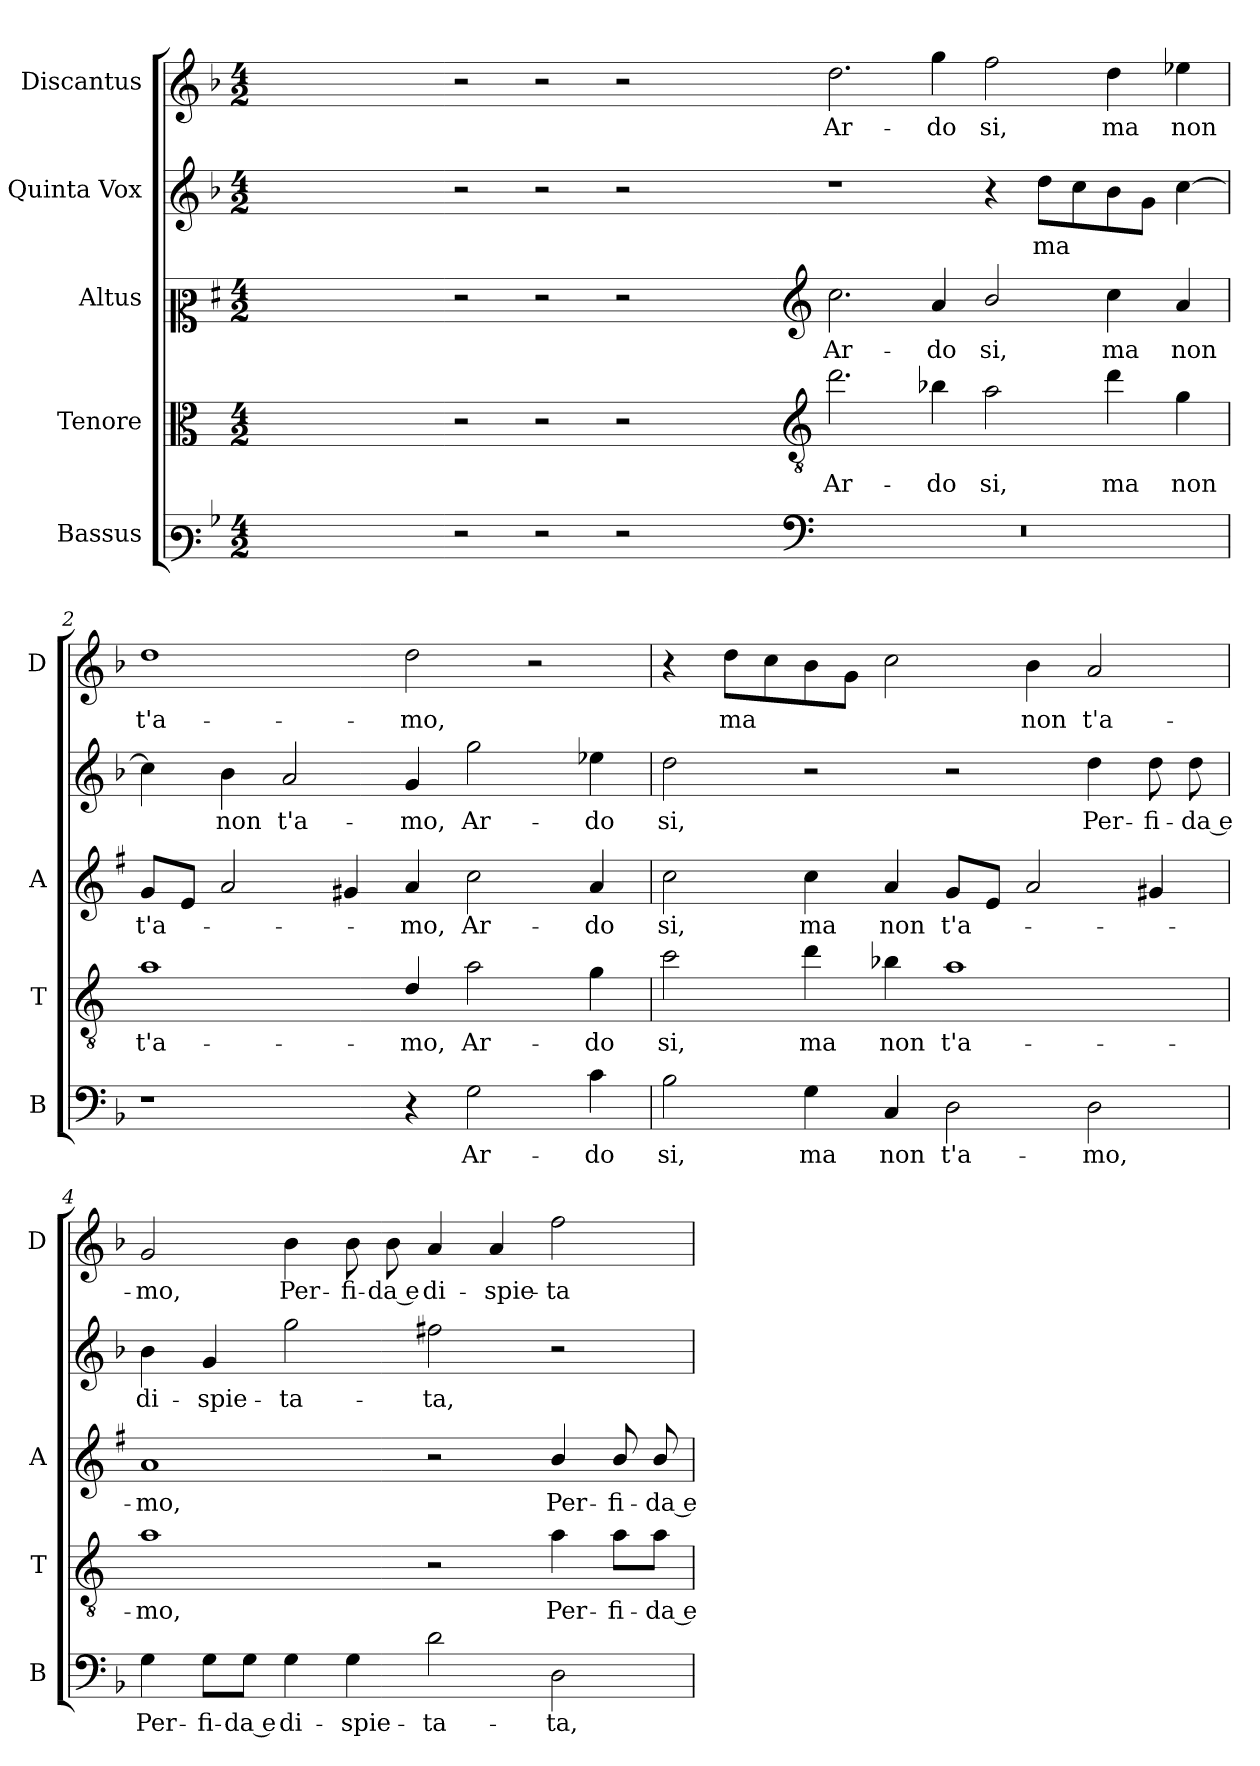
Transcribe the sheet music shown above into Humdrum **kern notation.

**kern	**text	**kern	**text	**kern	**text	**kern	**text	**kern	**text
*part5	*part5	*part4	*part4	*part3	*part3	*part2	*part2	*part1	*part1
*staff5	*staff5	*staff4	*staff4	*staff3	*staff3	*staff2	*staff2	*staff1	*staff1
*I"Bassus	*	*I"Tenore	*	*I"Altus	*	*I"Quinta Vox	*	*I"Discantus	*
*I'B	*	*I'T	*	*I'A	*	*	*	*I'D	*
*clefF3	*	*clefC3	*	*clefC2	*	*clefG2	*	*clefG2	*
*	*	*ITrd4c7	*	*ITrd1c2	*	*	*	*	*
*k[b-]	*	*k[b-]	*	*k[b-]	*	*k[b-]	*	*k[b-]	*
*F:	*	*F:	*	*F:	*	*F:	*	*F:	*
*M4/2	*	*M4/2	*	*M4/2	*	*M4/2	*	*M4/2	*
=	=	=	=	=	=	=	=	=	=
0ryy	.	0ryy	.	0ryy	.	0ryy	.	0ryy	.
=1X-	=1X-	=1X-	=1X-	=1X-	=1X-	=1X-	=1X-	=1X-	=1X-
2r	.	2r	.	2r	.	2r	.	2r	.
2r	.	2r	.	2r	.	2r	.	2r	.
2r	.	2r	.	2r	.	2r	.	2r	.
2ryy	.	2ryy	.	2ryy	.	2ryy	.	2ryy	.
=1-	=1-	=1-	=1-	=1-	=1-	=1-	=1-	=1-	=1-
*clefF4	*	*clefGv2	*	*clefG2	*	*	*	*	*
!	!	!	!LO:LY:b	!	!LO:LY:b	!	!	!	!LO:LY:b
0r	.	2.g\	Ar-	2.b-\	Ar-	1r	.	2.dd\	Ar-
!	!	!	!LO:LY:b	!	!LO:LY:b	!	!	!	!LO:LY:b
.	.	4e-X\	-do	4g/	-do	.	.	4gg\	-do
!	!	!	!LO:LY:b	!	!LO:LY:b	!	!	!	!LO:LY:b
.	.	2d\	si,	2a/	si,	4r	.	2ff\	si,
!	!	!	!	!	!	!	!LO:LY:b	!	!
.	.	.	.	.	.	8dd\L	ma	.	.
.	.	.	.	.	.	8cc\	.	.	.
!	!	!	!LO:LY:b	!	!LO:LY:b	!	!	!	!LO:LY:b
.	.	4g\	ma	4b-\	ma	8b-\	.	4dd\	ma
.	.	.	.	.	.	8g\J	.	.	.
!	!	!	!LO:LY:b	!	!LO:LY:b	!	!	!	!LO:LY:b
.	.	4c\	non	4g/	non	[4cc\	.	4ee-X\	non
=2	=2	=2	=2	=2	=2	=2	=2	=2	=2
!	!	!	!LO:LY:b	!	!LO:LY:b	!	!	!	!LO:LY:b
1r	.	1d	t'a-	8f/L	t'a-	4cc\]	.	1dd	t'a-
.	.	.	.	8d/J	.	.	.	.	.
!	!	!	!	!	!	!	!LO:LY:b	!	!
.	.	.	.	2g/	.	4b-\	non	.	.
!	!	!	!	!	!	!	!LO:LY:b	!	!
.	.	.	.	.	.	2a/	t'a-	.	.
.	.	.	.	4f#X/	.	.	.	.	.
!	!	!	!LO:LY:b	!	!LO:LY:b	!	!LO:LY:b	!	!LO:LY:b
4r	.	4G/	-mo,	4g/	-mo,	4g/	-mo,	2dd\	-mo,
!	!LO:LY:b	!	!LO:LY:b	!	!LO:LY:b	!	!LO:LY:b	!	!
2G\	Ar-	2d\	Ar-	2b-\	Ar-	2gg\	Ar-	.	.
.	.	.	.	.	.	.	.	2r	.
!	!LO:LY:b	!	!LO:LY:b	!	!LO:LY:b	!	!LO:LY:b	!	!
4c\	-do	4c\	-do	4g/	-do	4ee-X\	-do	.	.
=3	=3	=3	=3	=3	=3	=3	=3	=3	=3
!	!LO:LY:b	!	!LO:LY:b	!	!LO:LY:b	!	!LO:LY:b	!	!
2B-\	si,	2f\	si,	2b-\	si,	2dd\	si,	4r	.
!	!	!	!	!	!	!	!	!	!LO:LY:b
.	.	.	.	.	.	.	.	8dd\L	ma
.	.	.	.	.	.	.	.	8cc\	.
!	!LO:LY:b	!	!LO:LY:b	!	!LO:LY:b	!	!	!	!
4G\	ma	4g\	ma	4b-\	ma	2r	.	8b-\	.
.	.	.	.	.	.	.	.	8g\J	.
!	!LO:LY:b	!	!LO:LY:b	!	!LO:LY:b	!	!	!	!
4C/	non	4e-X\	non	4g/	non	.	.	2cc\	.
!	!LO:LY:b	!	!LO:LY:b	!	!LO:LY:b	!	!	!	!
2D\	t'a-	1d	t'a-	8f/L	t'a-	2r	.	.	.
.	.	.	.	8d/J	.	.	.	.	.
!	!	!	!	!	!	!	!	!	!LO:LY:b
.	.	.	.	2g/	.	.	.	4b-\	non
!	!LO:LY:b	!	!	!	!	!	!LO:LY:b	!	!LO:LY:b
2D\	-mo,	.	.	.	.	4dd\	Per-	2a/	t'a-
!	!	!	!	!	!	!	!LO:LY:b	!	!
.	.	.	.	4f#X/	.	8dd\	-fi-	.	.
!	!	!	!	!	!	!	!LO:LY:b	!	!
.	.	.	.	.	.	8dd\	-da e	.	.
!!LO:LB:g=z
=4	=4	=4	=4	=4	=4	=4	=4	=4	=4
!	!LO:LY:b	!	!LO:LY:b	!	!LO:LY:b	!	!LO:LY:b	!	!LO:LY:b
4G\	Per-	1d	-mo,	1g	-mo,	4b-\	di-	2g/	-mo,
!	!LO:LY:b	!	!	!	!	!	!LO:LY:b	!	!
8G\L	-fi-	.	.	.	.	4g/	-spie-	.	.
!	!LO:LY:b	!	!	!	!	!	!	!	!
8G\J	-da e	.	.	.	.	.	.	.	.
!	!LO:LY:b	!	!	!	!	!	!LO:LY:b	!	!LO:LY:b
4G\	di-	.	.	.	.	2gg\	-ta-	4b-\	Per-
!	!LO:LY:b	!	!	!	!	!	!	!	!LO:LY:b
4G\	-spie-	.	.	.	.	.	.	8b-\	-fi-
!	!	!	!	!	!	!	!	!	!LO:LY:b
.	.	.	.	.	.	.	.	8b-\	-da e
!	!LO:LY:b	!	!	!	!	!	!LO:LY:b	!	!LO:LY:b
2d\	-ta-	2r	.	2r	.	2ff#X\	-ta,	4a/	di-
!	!	!	!	!	!	!	!	!	!LO:LY:b
.	.	.	.	.	.	.	.	4a/	-spie-
!	!LO:LY:b	!	!LO:LY:b	!	!LO:LY:b	!	!	!	!LO:LY:b
2D\	-ta,	4d\	Per-	4a/	Per-	2r	.	2ff\	-ta-
!	!	!	!LO:LY:b	!	!LO:LY:b	!	!	!	!
.	.	8d\L	-fi-	8a/	-fi-	.	.	.	.
!	!	!	!LO:LY:b	!	!LO:LY:b	!	!	!	!
.	.	8d\J	-da e	8a/	-da e	.	.	.	.
=	=	=	=	=	=	=	=	=	=
*-	*-	*-	*-	*-	*-	*-	*-	*-	*-
